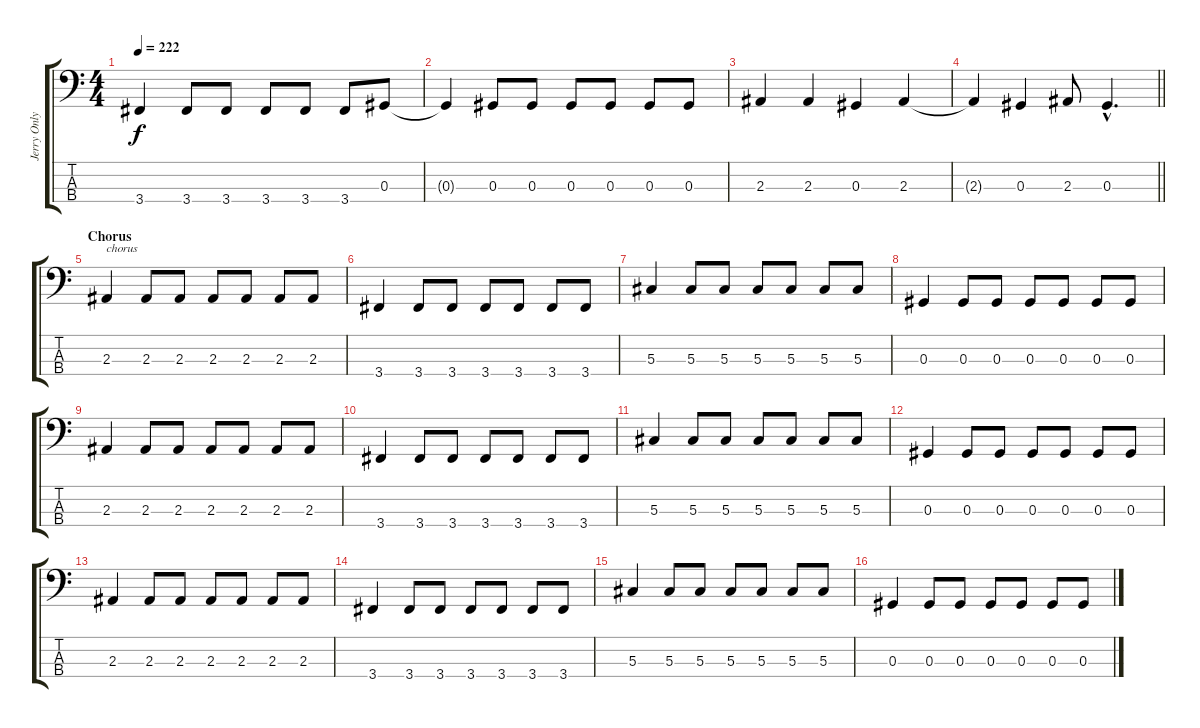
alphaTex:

\track ("Jerry Only" "Jerry Only") {instrument acousticguitarnylon}
\staff {score tabs}
\tuning (Gb2 Db2 Ab1 Eb1) {hide}
\ts (4 4)
\tempo 222
\clef f4
\ks c
3.4.4{dy f} 3.4.8 3.4.8 3.4.8 3.4.8 3.4.8 0.3.8 |
0.3{t}.4 0.3.8 0.3.8 0.3.8 0.3.8 0.3.8 0.3.8 |
2.3.4 2.3.4 0.3.4 2.3.4 |
\barLineRight lightlight
2.3{t}.4 0.3.4 2.3.8 0.3{hac}.4{d} |
\section ("" "Chorus")
2.3.4{txt "chorus"} 2.3.8 2.3.8 2.3.8 2.3.8 2.3.8 2.3.8 |
3.4.4 3.4.8 3.4.8 3.4.8 3.4.8 3.4.8 3.4.8 |
5.3.4 5.3.8 5.3.8 5.3.8 5.3.8 5.3.8 5.3.8 |
0.3.4 0.3.8 0.3.8 0.3.8 0.3.8 0.3.8 0.3.8 |
2.3.4 2.3.8 2.3.8 2.3.8 2.3.8 2.3.8 2.3.8 |
3.4.4 3.4.8 3.4.8 3.4.8 3.4.8 3.4.8 3.4.8 |
5.3.4 5.3.8 5.3.8 5.3.8 5.3.8 5.3.8 5.3.8 |
0.3.4 0.3.8 0.3.8 0.3.8 0.3.8 0.3.8 0.3.8 |
2.3.4 2.3.8 2.3.8 2.3.8 2.3.8 2.3.8 2.3.8 |
3.4.4 3.4.8 3.4.8 3.4.8 3.4.8 3.4.8 3.4.8 |
5.3.4 5.3.8 5.3.8 5.3.8 5.3.8 5.3.8 5.3.8 |
0.3.4 0.3.8 0.3.8 0.3.8 0.3.8 0.3.8 0.3.8
